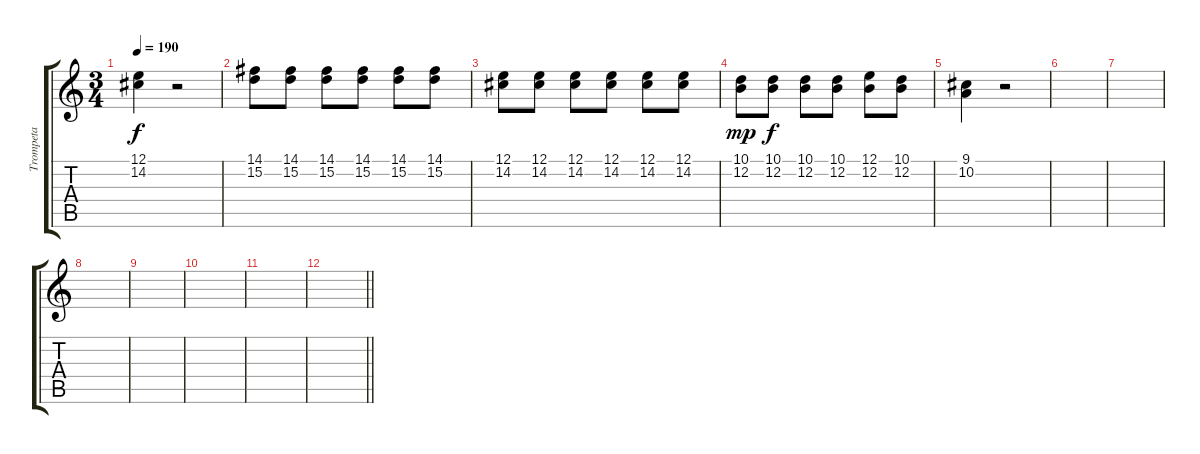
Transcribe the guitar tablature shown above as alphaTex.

\track ("Trompeta" "Trompeta") {instrument trumpet}
\staff {score tabs}
\tuning (E4 B3 G3 D3 A2 E2) {hide}
\ts (3 4)
\tempo 190
\clef g2
\ks c
(12.1 14.2).4{dy f} r.2 |
(14.1 15.2).8 (14.1 15.2).8 (14.1 15.2).8 (14.1 15.2).8 (14.1 15.2).8 (14.1 15.2).8 |
(12.1 14.2).8 (12.1 14.2).8 (12.1 14.2).8 (12.1 14.2).8 (12.1 14.2).8 (12.1 14.2).8 |
(10.1 12.2).8{dy mp} (10.1 12.2).8{dy f} (10.1 12.2).8 (10.1 12.2).8 (12.1 12.2).8 (10.1 12.2).8 |
(9.1 10.2).4 r.2 |
|
|
|
|
|
|
\barLineRight lightlight
